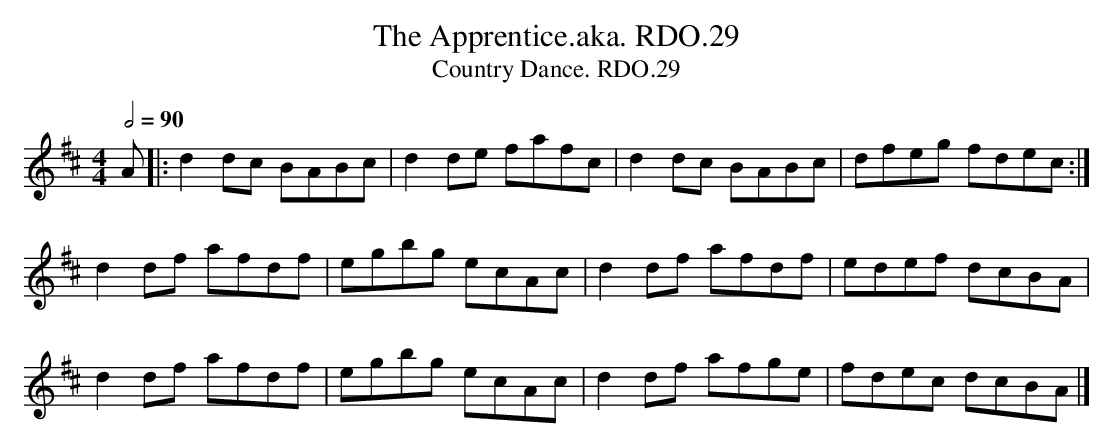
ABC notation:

X:1
T:Apprentice.aka. RDO.29, The
T:Country Dance. RDO.29
M:4/4
L:1/8
Q:1/2=90
K:D
A|:d2dc BABc|d2de fafc|d2dc BABc|dfeg fdec:|
d2df afdf|egbg ecAc|d2df afdf|edef dcBA|
d2df afdf|egbg ecAc|d2df afge|fdec dcBA|]
